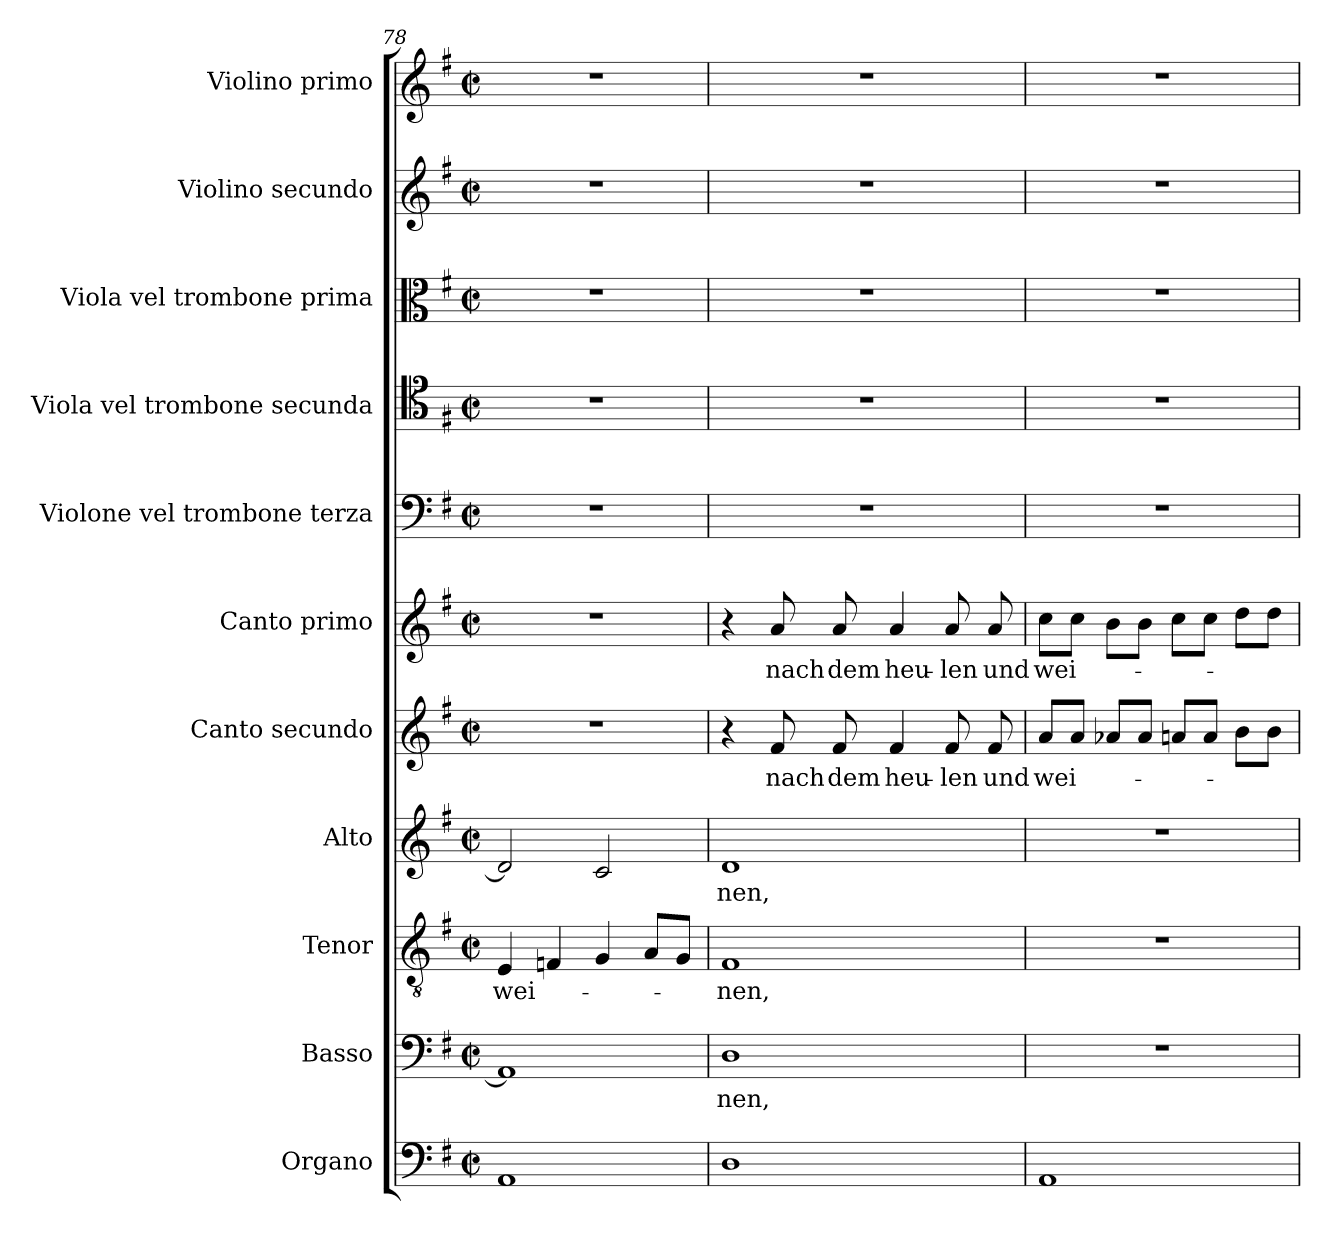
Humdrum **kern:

**kern	**kern	**text	**kern	**text	**kern	**text	**kern	**text	**kern	**text	**kern	**kern	**kern	**kern	**kern
*part11	*part10	*part10	*part9	*part9	*part8	*part8	*part7	*part7	*part6	*part6	*part5	*part4	*part3	*part2	*part1
*staff11	*staff10	*staff10	*staff9	*staff9	*staff8	*staff8	*staff7	*staff7	*staff6	*staff6	*staff5	*staff4	*staff3	*staff2	*staff1
*I"Organo	*I"Basso	*	*I"Tenor	*	*I"Alto	*	*I"Canto secundo	*	*I"Canto primo	*	*I"Violone vel trombone  terza	*I"Viola vel trombone secunda	*I"Viola vel trombone prima	*I"Violino secundo	*I"Violino primo
*	*I'B	*	*I'T	*	*I'A	*	*I'C2	*	*I'C1	*	*I'Vn	*I'Va2	*I'Va1	*I'Vi2	*I'Vi1
*clefF4	*clefF4	*	*clefGv2	*	*clefG2	*	*clefG2	*	*clefG2	*	*clefF4	*clefC4	*clefC3	*clefG2	*clefG2
*k[f#]	*k[f#]	*	*k[f#]	*	*k[f#]	*	*k[f#]	*	*k[f#]	*	*k[f#]	*k[f#]	*k[f#]	*k[f#]	*k[f#]
*G:	*G:	*	*G:	*	*G:	*	*G:	*	*G:	*	*G:	*G:	*G:	*G:	*G:
*M2/2	*M2/2	*	*M2/2	*	*M2/2	*	*M2/2	*	*M2/2	*	*M2/2	*M2/2	*M2/2	*M2/2	*M2/2
*met(c|)	*met(c|)	*	*met(c|)	*	*met(c|)	*	*met(c|)	*	*met(c|)	*	*met(c|)	*met(c|)	*met(c|)	*met(c|)	*met(c|)
=78	=78	=78	=78	=78	=78	=78	=78	=78	=78	=78	=78	=78	=78	=78	=78
!	!	!	!	!LO:LY:b	!	!	!	!	!	!	!	!	!	!	!
1AA	1AA]	.	4E/	wei-	2d/]	.	1r	.	1r	.	1r	1r	1r	1r	1r
.	.	.	4Fn/	.	.	.	.	.	.	.	.	.	.	.	.
.	.	.	4G/	.	2c/	.	.	.	.	.	.	.	.	.	.
.	.	.	8A/L	.	.	.	.	.	.	.	.	.	.	.	.
.	.	.	8G/J	.	.	.	.	.	.	.	.	.	.	.	.
!!LO:PB:g=z
=79	=79	=79	=79	=79	=79	=79	=79	=79	=79	=79	=79	=79	=79	=79	=79
!	!	!LO:LY:b	!	!	!	!	!	!	!	!	!	!	!	!	!
!	!	!	!	!LO:LY:b	!	!	!	!	!	!	!	!	!	!	!
!	!	!	!	!	!	!LO:LY:b	!	!	!	!	!	!	!	!	!
1D	1D	-nen,	1F#	-nen,	1d	-nen,	4r	.	4r	.	1r	1r	1r	1r	1r
!	!	!	!	!	!	!	!	!LO:LY:b	!	!	!	!	!	!	!
!	!	!	!	!	!	!	!	!	!	!LO:LY:b	!	!	!	!	!
.	.	.	.	.	.	.	8f#/	nach	8a/	nach	.	.	.	.	.
!	!	!	!	!	!	!	!	!LO:LY:b	!	!	!	!	!	!	!
!	!	!	!	!	!	!	!	!	!	!LO:LY:b	!	!	!	!	!
.	.	.	.	.	.	.	8f#/	dem	8a/	dem	.	.	.	.	.
!	!	!	!	!	!	!	!	!LO:LY:b	!	!	!	!	!	!	!
!	!	!	!	!	!	!	!	!	!	!LO:LY:b	!	!	!	!	!
.	.	.	.	.	.	.	4f#/	heu-	4a/	heu-	.	.	.	.	.
!	!	!	!	!	!	!	!	!LO:LY:b	!	!	!	!	!	!	!
!	!	!	!	!	!	!	!	!	!	!LO:LY:b	!	!	!	!	!
.	.	.	.	.	.	.	8f#/	-len	8a/	-len	.	.	.	.	.
!	!	!	!	!	!	!	!	!LO:LY:b	!	!	!	!	!	!	!
!	!	!	!	!	!	!	!	!	!	!LO:LY:b	!	!	!	!	!
.	.	.	.	.	.	.	8f#/	und	8a/	und	.	.	.	.	.
=80	=80	=80	=80	=80	=80	=80	=80	=80	=80	=80	=80	=80	=80	=80	=80
!	!	!	!	!	!	!	!	!LO:LY:b	!	!	!	!	!	!	!
!	!	!	!	!	!	!	!	!	!	!LO:LY:b	!	!	!	!	!
1AA	1r	.	1r	.	1r	.	8a/L	wei-	8cc\L	wei-	1r	1r	1r	1r	1r
.	.	.	.	.	.	.	8a/J	.	8cc\J	.	.	.	.	.	.
.	.	.	.	.	.	.	8a-X/L	.	8b\L	.	.	.	.	.	.
.	.	.	.	.	.	.	8a-/J	.	8b\J	.	.	.	.	.	.
.	.	.	.	.	.	.	8an/L	.	8cc\L	.	.	.	.	.	.
.	.	.	.	.	.	.	8a/J	.	8cc\J	.	.	.	.	.	.
.	.	.	.	.	.	.	8b\L	.	8dd\L	.	.	.	.	.	.
.	.	.	.	.	.	.	8b\J	.	8dd\J	.	.	.	.	.	.
=	=	=	=	=	=	=	=	=	=	=	=	=	=	=	=
*-	*-	*-	*-	*-	*-	*-	*-	*-	*-	*-	*-	*-	*-	*-	*-
